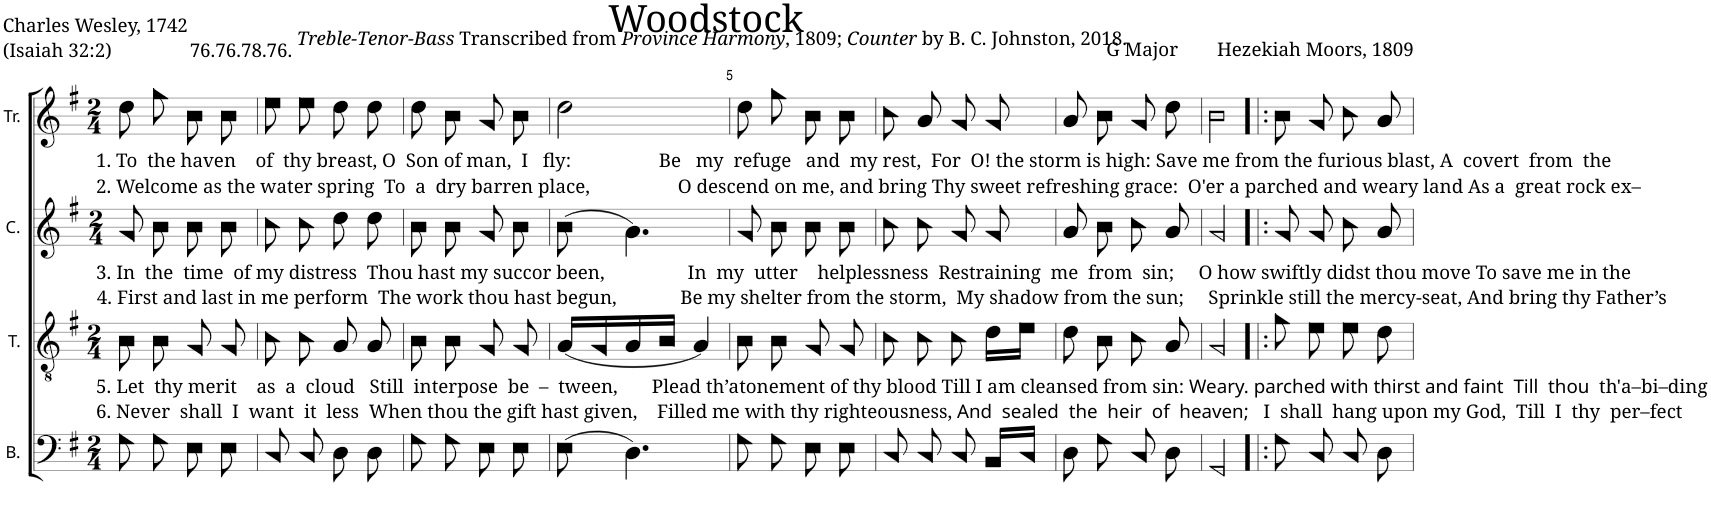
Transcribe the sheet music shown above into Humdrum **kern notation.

**kern	**kern	**kern	**kern
*part4	*part3	*part2	*part1
*staff4	*staff3	*staff2	*staff1
*I"B.	*I"T.	*I"C.	*I"Tr.
*I'B.	*I'T.	*I'C.	*I'Tr.
*clefF4	*clefGv2	*clefG2	*clefG2
*k[f#]	*k[f#]	*k[f#]	*k[f#]
*M2/4	*M2/4	*M2/4	*M2/4
=1	=1	=1	=1
!	!	!	!LO:TX:b:t=1. To  the haven    of  thy breast, O  Son of man,  I   fly&colon;                  Be   my  refuge   and  my rest,  For  O! the storm is high&colon; Save me from the furious blast, A  covert  from  the
!	!	!	!LO:TX:b:t=2. Welcome as the water spring  To  a  dry barren place,                  O descend on me, and bring Thy sweet refreshing grace&colon;  O'er a parched and weary land As a  great rock ex–
!	!	!LO:TX:b:t=3. In  the  time  of my distress  Thou hast my succor been,                 In  my  utter    helplessness  Restraining  me  from  sin;     O how swiftly didst thou move To save me in the	!
!	!	!LO:TX:b:t=4. First and last in me perform  The work thou hast begun,             Be my shelter from the storm,  My shadow from the sun;     Sprinkle still the mercy-seat, And bring thy Father’s	!
!	!LO:TX:b:t=5. Let  thy merit    as  a  cloud   Still  interpose  be  –  tween,       Plead th’atonement of thy blood Till I am cleansed from sin&colon;	!	!
!	!LO:TX:b:t=Weary. parched with thirst and faint  Till  thou	!	!
!	!LO:TX:b:t=th'a–bi–ding	!	!
!	!LO:TX:b:t=6. Never  shall  I  want  it  less  When thou the gift hast given,    Filled me with thy righteousness,	!	!
!	!LO:TX:b:t=And  sealed  the  heir  of  heaven;	!	!
!	!LO:TX:b:t=I  shall  hang upon my God,  Till  I  thy  per–fect	!	!
8G!\	8B!\	8g!/L	8dd!\L
8G!\	8B!\	8b!/J	8gg!\J
8E!\	8G!/	8b!\L	8b!\L
8E!\	8G!/	8b!\J	8b!\J
=2	=2	=2	=2
8C!/	8c!\	8cc!\L	8ee!\L
8C!/	8c!\	8cc!\J	8ee!\J
8D!\	8A!/	8dd!\L	8dd!\L
8D!\	8A!/	8dd!\J	8dd!\J
=3	=3	=3	=3
8G!\	8B!\	8b!\L	8dd!\L
8G!\	8B!\	8b!\J	8b!\J
8E!\	8G!/	8g!/L	8g!/L
8E!\	8G!/	8b!/J	8b!/J
=4	=4	=4	=4
(8E!\	(16A!/LL	(8b!\	2dd!\
.	16G!/	.	.
4.D!\)	16A!/	4.a!\)	.
.	16B!/JJ	.	.
.	4A!/)	.	.
=5	=5	=5	=5
8G!\	8B!\	8g!/L	8dd!\L
8G!\	8B!\	8b!/J	8gg!\J
8E!\	8G!/	8b!\L	8b!\L
8E!\	8G!/	8b!\J	8b!\J
=6	=6	=6	=6
8C!/	8c!\	8cc!\L	8cc!\L
8C!/	8c!\	8cc!\J	8a!\J
8C!/	8c!\	8g!/L	8g!/L
16BB!/LL	16d!\LL	8g!/J	8g!/J
16C!/JJ	16e!\JJ	.	.
=7	=7	=7	=7
8D!\	8d!\	8a!/L	8a!/L
8G!\	8B!\	8b!/J	8b!/J
8C!/	8c!\	8cc!\L	8g!\L
8D!\	8A!/	8a!\J	8dd!\J
=8	=8	=8	=8
2GG!/	2G!/	2g!/	2b!\
=9!|:	=9!|:	=9!|:	=9!|:
8G!\	8g!\	8g!/L	8b!/L
8C!/	8e!\	8g!/J	8g!/J
8C!/	8e!\	8cc!\L	8cc!\L
8D!\	8d!\	8a!\J	8a!\J
=	=	=	=
*-	*-	*-	*-
